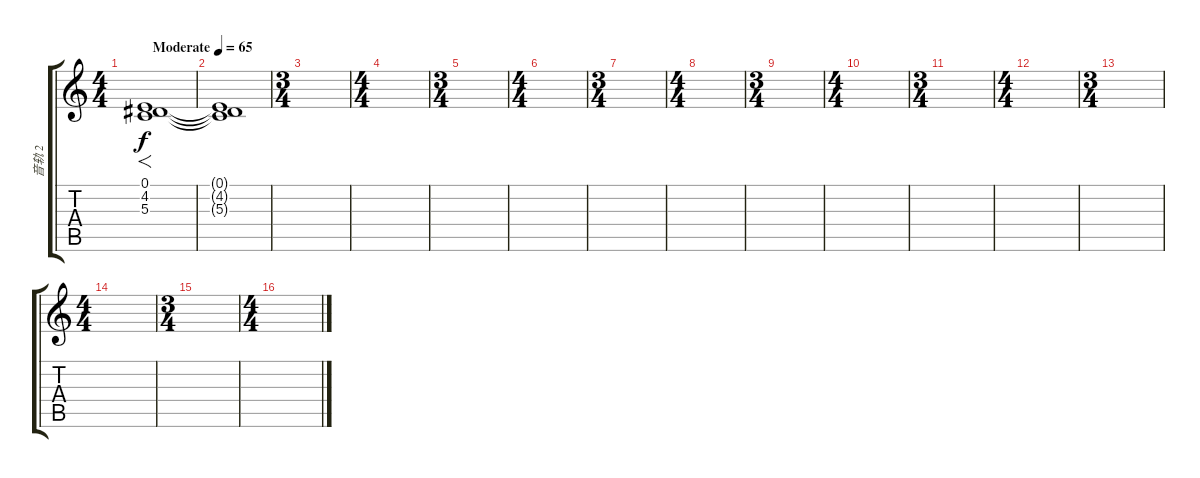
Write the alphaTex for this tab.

\track ("音轨 2" "音轨 2") {instrument stringensemble2}
\staff {score tabs}
\tuning (E4 B3 G3 D3 A2 E2) {hide}
\ts (4 4)
\tempo (65 "Moderate")
\clef g2
\ks c
(0.1 4.2 5.3).1{f dy f instrument stringensemble2} |
(0.1{t} 4.2{t} 5.3{t}).1 |
\ts (3 4)
|
\ts (4 4)
|
\ts (3 4)
|
\ts (4 4)
|
\ts (3 4)
|
\ts (4 4)
|
\ts (3 4)
|
\ts (4 4)
|
\ts (3 4)
|
\ts (4 4)
|
\ts (3 4)
|
\ts (4 4)
|
\ts (3 4)
|
\ts (4 4)
